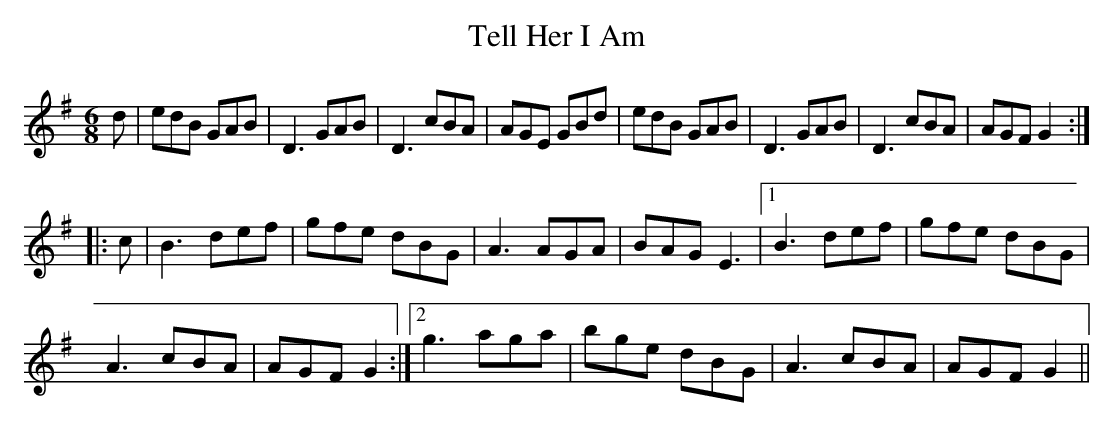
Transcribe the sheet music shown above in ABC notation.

X:1
T:Tell Her I Am
M:6/8
K:G
d|edB GAB|D3 GAB|D3 cBA|AGE GBd|edB GAB|D3 GAB|D3 cBA|AGF G2:|
|:c|B3 def|gfe dBG|A3 AGA|BAG E3|1 B3 def|gfe dBG|
A3 cBA|AGF G2:|2 g3 aga|bge dBG|A3 cBA|AGF G2||
